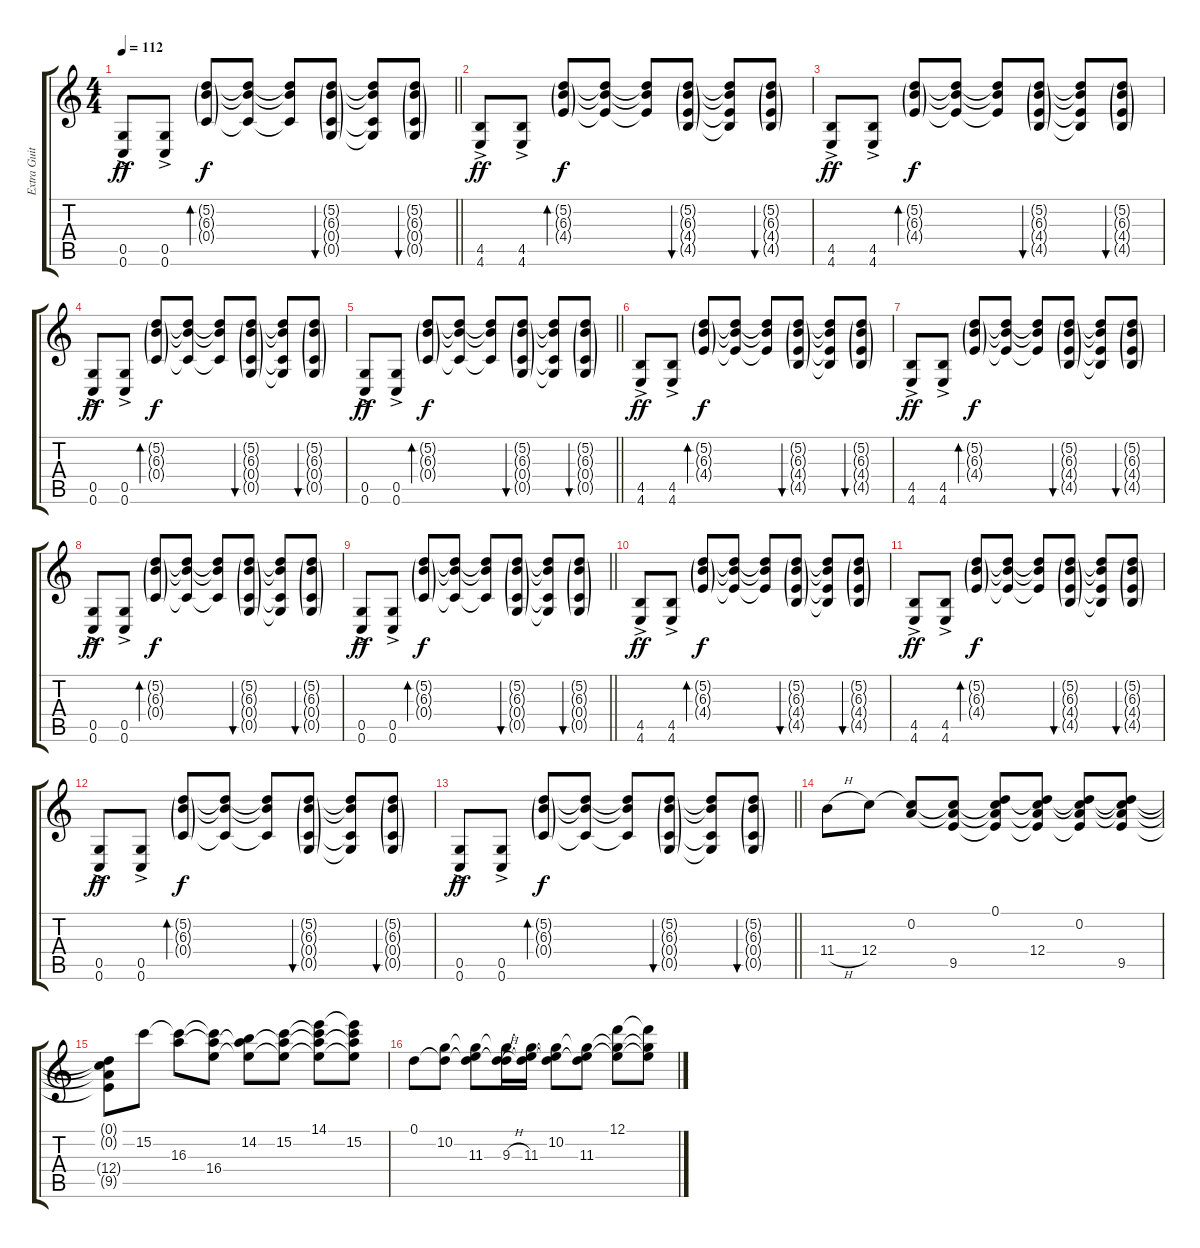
\track ("Extra Guitar" "Extra Guit") {instrument overdrivenguitar}
\staff {score tabs}
\tuning (D4 A3 F3 C3 G2 C2) {hide}
\ts (4 4)
\tempo 112
\clef g2
\barLineRight lightlight
\ks c
(0.5{ac} 0.6{ac}).8{dy ff} (0.5{ac} 0.6{ac}).8 (5.2{g} 6.3{g} 0.4{g}).8{bd 120 dy f} (5.2{t} 6.3{t} 0.4{t}).8 (5.2{t} 6.3{t} 0.4{t}).8 (5.2{g} 6.3{g} 0.4{g} 0.5{g}).8{bu 60} (5.2{t} 6.3{t} 0.4{t} 0.5{t}).8 (5.2{g} 6.3{g} 0.4{g} 0.5{g}).8{bu 60} |
(4.5{ac} 4.6{ac}).8{dy ff} (4.5{ac} 4.6{ac}).8 (5.2{g} 6.3{g} 4.4{g}).8{bd 120 dy f} (5.2{t} 6.3{t} 4.4{t}).8 (5.2{t} 6.3{t} 4.4{t}).8 (5.2{g} 6.3{g} 4.4{g} 4.5{g}).8{bu 60} (5.2{t} 6.3{t} 4.4{t} 4.5{t}).8 (5.2{g} 6.3{g} 4.4{g} 4.5{g}).8{bu 60} |
(4.5{ac} 4.6{ac}).8{dy ff} (4.5{ac} 4.6{ac}).8 (5.2{g} 6.3{g} 4.4{g}).8{bd 120 dy f} (5.2{t} 6.3{t} 4.4{t}).8 (5.2{t} 6.3{t} 4.4{t}).8 (5.2{g} 6.3{g} 4.4{g} 4.5{g}).8{bu 60} (5.2{t} 6.3{t} 4.4{t} 4.5{t}).8 (5.2{g} 6.3{g} 4.4{g} 4.5{g}).8{bu 60} |
(0.5{ac} 0.6{ac}).8{dy ff} (0.5{ac} 0.6{ac}).8 (5.2{g} 6.3{g} 0.4{g}).8{bd 120 dy f} (5.2{t} 6.3{t} 0.4{t}).8 (5.2{t} 6.3{t} 0.4{t}).8 (5.2{g} 6.3{g} 0.4{g} 0.5{g}).8{bu 60} (5.2{t} 6.3{t} 0.4{t} 0.5{t}).8 (5.2{g} 6.3{g} 0.4{g} 0.5{g}).8{bu 60} |
\barLineRight lightlight
(0.5{ac} 0.6{ac}).8{dy ff} (0.5{ac} 0.6{ac}).8 (5.2{g} 6.3{g} 0.4{g}).8{bd 120 dy f} (5.2{t} 6.3{t} 0.4{t}).8 (5.2{t} 6.3{t} 0.4{t}).8 (5.2{g} 6.3{g} 0.4{g} 0.5{g}).8{bu 60} (5.2{t} 6.3{t} 0.4{t} 0.5{t}).8 (5.2{g} 6.3{g} 0.4{g} 0.5{g}).8{bu 60} |
(4.5{ac} 4.6{ac}).8{dy ff} (4.5{ac} 4.6{ac}).8 (5.2{g} 6.3{g} 4.4{g}).8{bd 120 dy f} (5.2{t} 6.3{t} 4.4{t}).8 (5.2{t} 6.3{t} 4.4{t}).8 (5.2{g} 6.3{g} 4.4{g} 4.5{g}).8{bu 60} (5.2{t} 6.3{t} 4.4{t} 4.5{t}).8 (5.2{g} 6.3{g} 4.4{g} 4.5{g}).8{bu 60} |
(4.5{ac} 4.6{ac}).8{dy ff} (4.5{ac} 4.6{ac}).8 (5.2{g} 6.3{g} 4.4{g}).8{bd 120 dy f} (5.2{t} 6.3{t} 4.4{t}).8 (5.2{t} 6.3{t} 4.4{t}).8 (5.2{g} 6.3{g} 4.4{g} 4.5{g}).8{bu 60} (5.2{t} 6.3{t} 4.4{t} 4.5{t}).8 (5.2{g} 6.3{g} 4.4{g} 4.5{g}).8{bu 60} |
(0.5{ac} 0.6{ac}).8{dy ff} (0.5{ac} 0.6{ac}).8 (5.2{g} 6.3{g} 0.4{g}).8{bd 120 dy f} (5.2{t} 6.3{t} 0.4{t}).8 (5.2{t} 6.3{t} 0.4{t}).8 (5.2{g} 6.3{g} 0.4{g} 0.5{g}).8{bu 60} (5.2{t} 6.3{t} 0.4{t} 0.5{t}).8 (5.2{g} 6.3{g} 0.4{g} 0.5{g}).8{bu 60} |
\barLineRight lightlight
(0.5{ac} 0.6{ac}).8{dy ff} (0.5{ac} 0.6{ac}).8 (5.2{g} 6.3{g} 0.4{g}).8{bd 120 dy f} (5.2{t} 6.3{t} 0.4{t}).8 (5.2{t} 6.3{t} 0.4{t}).8 (5.2{g} 6.3{g} 0.4{g} 0.5{g}).8{bu 60} (5.2{t} 6.3{t} 0.4{t} 0.5{t}).8 (5.2{g} 6.3{g} 0.4{g} 0.5{g}).8{bu 60} |
(4.5{ac} 4.6{ac}).8{dy ff} (4.5{ac} 4.6{ac}).8 (5.2{g} 6.3{g} 4.4{g}).8{bd 120 dy f} (5.2{t} 6.3{t} 4.4{t}).8 (5.2{t} 6.3{t} 4.4{t}).8 (5.2{g} 6.3{g} 4.4{g} 4.5{g}).8{bu 60} (5.2{t} 6.3{t} 4.4{t} 4.5{t}).8 (5.2{g} 6.3{g} 4.4{g} 4.5{g}).8{bu 60} |
(4.5{ac} 4.6{ac}).8{dy ff} (4.5{ac} 4.6{ac}).8 (5.2{g} 6.3{g} 4.4{g}).8{bd 120 dy f} (5.2{t} 6.3{t} 4.4{t}).8 (5.2{t} 6.3{t} 4.4{t}).8 (5.2{g} 6.3{g} 4.4{g} 4.5{g}).8{bu 60} (5.2{t} 6.3{t} 4.4{t} 4.5{t}).8 (5.2{g} 6.3{g} 4.4{g} 4.5{g}).8{bu 60} |
(0.5{ac} 0.6{ac}).8{dy ff} (0.5{ac} 0.6{ac}).8 (5.2{g} 6.3{g} 0.4{g}).8{bd 120 dy f} (5.2{t} 6.3{t} 0.4{t}).8 (5.2{t} 6.3{t} 0.4{t}).8 (5.2{g} 6.3{g} 0.4{g} 0.5{g}).8{bu 60} (5.2{t} 6.3{t} 0.4{t} 0.5{t}).8 (5.2{g} 6.3{g} 0.4{g} 0.5{g}).8{bu 60} |
\barLineRight lightlight
(0.5{ac} 0.6{ac}).8{dy ff} (0.5{ac} 0.6{ac}).8 (5.2{g} 6.3{g} 0.4{g}).8{bd 120 dy f} (5.2{t} 6.3{t} 0.4{t}).8 (5.2{t} 6.3{t} 0.4{t}).8 (5.2{g} 6.3{g} 0.4{g} 0.5{g}).8{bu 60} (5.2{t} 6.3{t} 0.4{t} 0.5{t}).8 (5.2{g} 6.3{g} 0.4{g} 0.5{g}).8{bu 60} |
11.4{h}.8{volume 14 balance 8 instrument overdrivenguitar} 12.4.8 (0.2 12.4{t}).8 (0.2{t} 12.4{t} 9.5).8 (0.1 0.2{t} 12.4{t} 9.5{t}).8 (0.1{t} 0.2{t} 12.4 9.5{t}).8 (0.1{t} 0.2 12.4{t} 9.5{t}).8 (0.1{t} 0.2{t} 12.4{t} 9.5).8 |
(0.1{t} 0.2{t} 12.4{t} 9.5{t}).8 15.2.8 (15.2{t} 16.3).8 (15.2{t} 16.3{t} 16.4).8 (14.2 16.3{t} 16.4{t}).8 (15.2 16.3{t} 16.4{t}).8 (14.1 15.2{t} 16.3{t} 16.4{t}).8 (14.1{t} 15.2 16.3{t} 16.4{t}).8 |
0.1.8 (0.1{t} 10.2).8 (0.1{t} 10.2{t} 11.3).8 (0.1{t} 10.2{t} 9.3{h}).16 (0.1{t} 10.2{t} 11.3).16 (0.1{t} 10.2 11.3{t}).8 (0.1{t} 10.2{t} 11.3).8 (12.1 10.2{t} 11.3{t}).8 (12.1{t} 10.2{t} 11.3{t}).8
